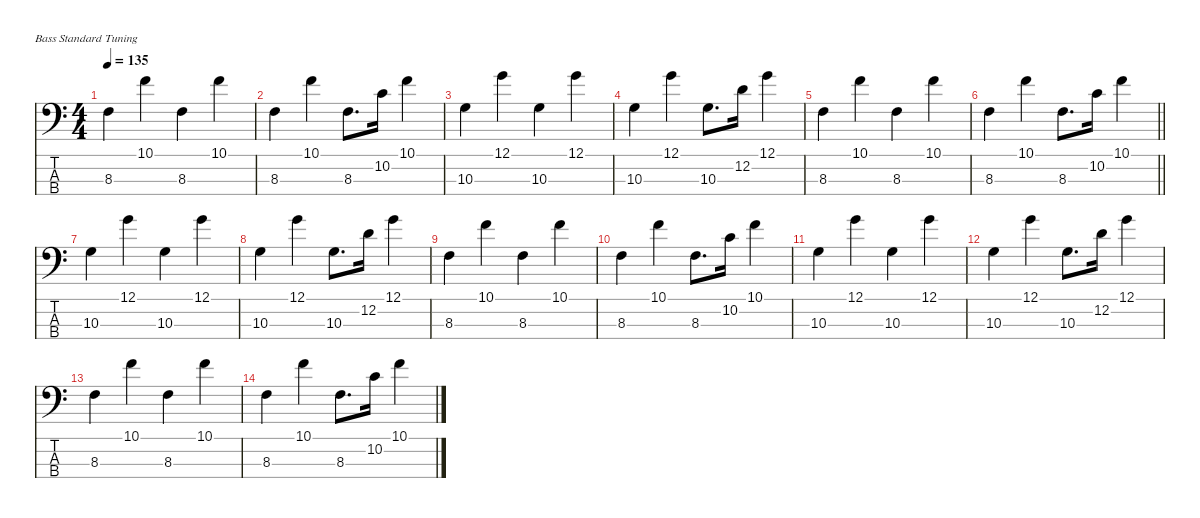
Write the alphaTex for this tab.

\defaultSystemsLayout 4
\hideDynamics
\bracketExtendMode nobrackets
\singleTrackTrackNamePolicy hidden
\multiTrackTrackNamePolicy hidden
\firstSystemTrackNameMode fullname
\firstSystemTrackNameOrientation horizontal
\otherSystemsTrackNameOrientation horizontal
\track ("Geezer Butler - Bass" "el.bs.") {defaultSystemsLayout 4 instrument electricbassfinger}
\staff {score tabs}
\tuning (G2 D2 A1 E1)
\ts (4 4)
\tempo 135
\clef f4
\ks c
8.3.4{dy f beam Down} 10.1.4{beam Down} 8.3.4{beam Down} 10.1.4{beam Down} |
8.3.4{beam Down} 10.1.4{beam Down} 8.3.8{d beam Down} 10.2.16{beam Down} 10.1.4{beam Down} |
10.3.4{beam Down} 12.1.4{beam Down} 10.3.4{beam Down} 12.1.4{beam Down} |
10.3.4{beam Down} 12.1.4{beam Down} 10.3.8{d beam Down} 12.2.16{beam Down} 12.1.4{beam Down} |
8.3.4{beam Down} 10.1.4{beam Down} 8.3.4{beam Down} 10.1.4{beam Down} |
\barLineRight lightlight
8.3.4{beam Down} 10.1.4{beam Down} 8.3.8{d beam Down} 10.2.16{beam Down} 10.1.4{beam Down} |
10.3.4{beam Down} 12.1.4{beam Down} 10.3.4{beam Down} 12.1.4{beam Down} |
10.3.4{beam Down} 12.1.4{beam Down} 10.3.8{d beam Down} 12.2.16{beam Down} 12.1.4{beam Down} |
8.3.4{beam Down} 10.1.4{beam Down} 8.3.4{beam Down} 10.1.4{beam Down} |
8.3.4{beam Down} 10.1.4{beam Down} 8.3.8{d beam Down} 10.2.16{beam Down} 10.1.4{beam Down} |
10.3.4{beam Down} 12.1.4{beam Down} 10.3.4{beam Down} 12.1.4{beam Down} |
10.3.4{beam Down} 12.1.4{beam Down} 10.3.8{d beam Down} 12.2.16{beam Down} 12.1.4{beam Down} |
8.3.4{beam Down} 10.1.4{beam Down} 8.3.4{beam Down} 10.1.4{beam Down} |
8.3.4{beam Down} 10.1.4{beam Down} 8.3.8{d beam Down} 10.2.16{beam Down} 10.1.4{beam Down}
